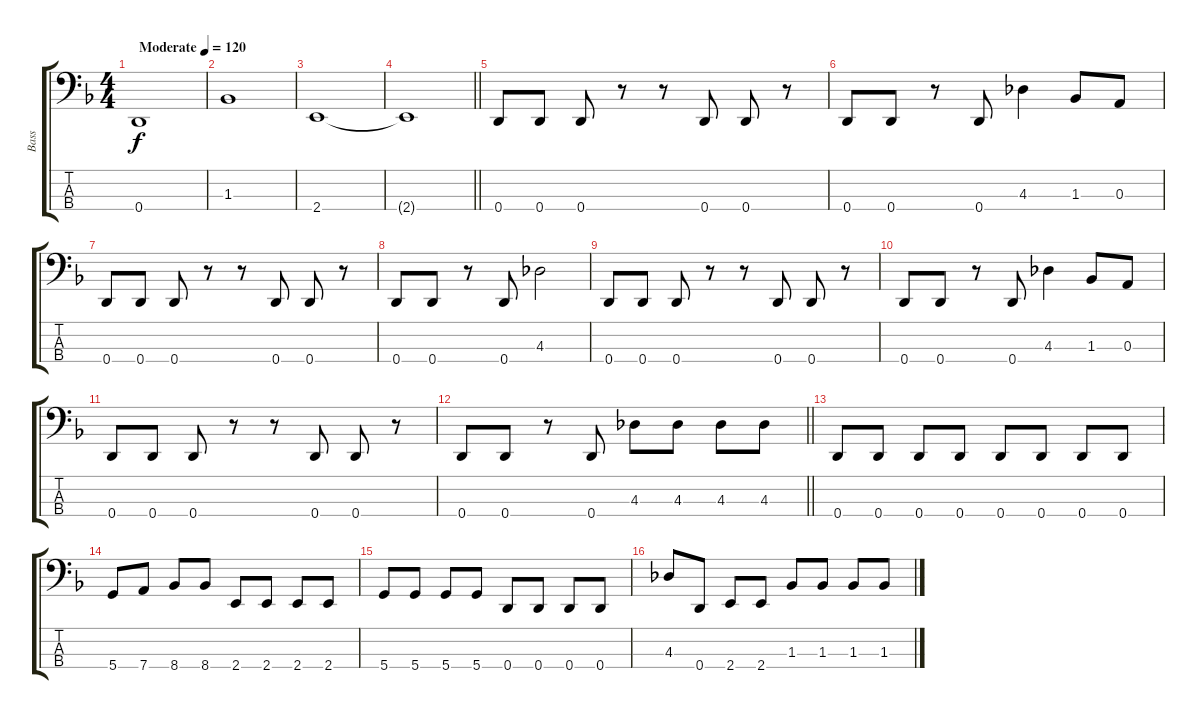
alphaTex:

\track ("Bass" "Bass") {instrument electricbassfinger}
\staff {score tabs}
\tuning (G2 D2 A1 D1) {hide}
\ts (4 4)
\section ("" "")
\tempo (120 "Moderate")
\clef f4
\ks dminor
0.4.1{dy f instrument electricbassfinger} |
1.3.1 |
2.4.1 |
\barLineRight lightlight
2.4{t}.1 |
\section ("" "")
0.4.8 0.4.8 0.4.8 r.8 r.8 0.4.8 0.4.8 r.8 |
0.4.8 0.4.8 r.8 0.4.8 4.3.4 1.3.8 0.3.8 |
0.4.8 0.4.8 0.4.8 r.8 r.8 0.4.8 0.4.8 r.8 |
0.4.8 0.4.8 r.8 0.4.8 4.3.2 |
0.4.8 0.4.8 0.4.8 r.8 r.8 0.4.8 0.4.8 r.8 |
0.4.8 0.4.8 r.8 0.4.8 4.3.4 1.3.8 0.3.8 |
0.4.8 0.4.8 0.4.8 r.8 r.8 0.4.8 0.4.8 r.8 |
\barLineRight lightlight
0.4.8 0.4.8 r.8 0.4.8 4.3.8 4.3.8 4.3.8 4.3.8 |
\section ("" "")
0.4.8 0.4.8 0.4.8 0.4.8 0.4.8 0.4.8 0.4.8 0.4.8 |
5.4.8 7.4.8 8.4.8 8.4.8 2.4.8 2.4.8 2.4.8 2.4.8 |
5.4.8 5.4.8 5.4.8 5.4.8 0.4.8 0.4.8 0.4.8 0.4.8 |
4.3.8 0.4.8 2.4.8 2.4.8 1.3.8 1.3.8 1.3.8 1.3.8
